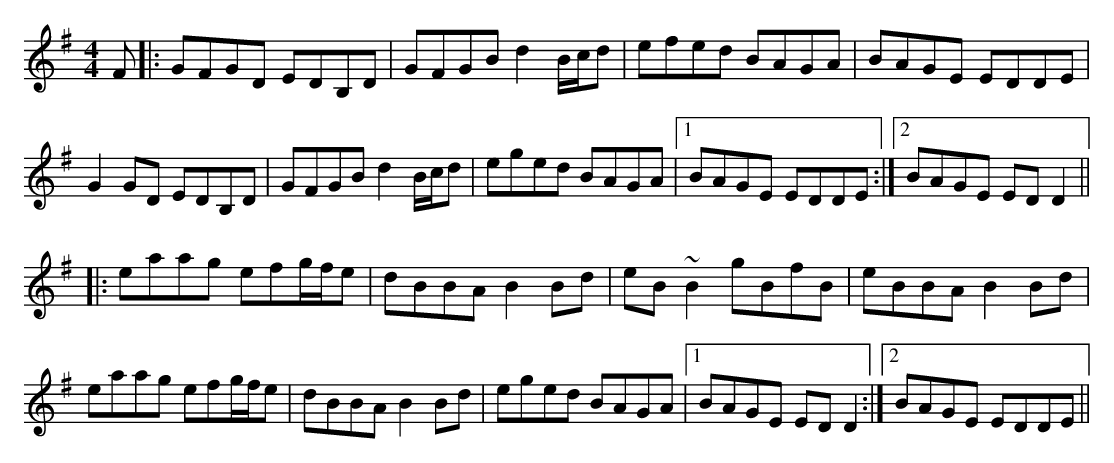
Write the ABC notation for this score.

X:1
M:4/4
K:G
F|:GFGD EDB,D|GFGB d2 B/c/d|efed BAGA|BAGE EDDE|
G2 GD EDB,D|GFGB d2 B/c/d|eged BAGA|1 BAGE EDDE:|2 BAGE ED D2||
|:eaag efg/f/e|dBBA B2 Bd|eB~B2 gBfB|eBBA B2 Bd|
eaag efg/f/e|dBBA B2 Bd|eged BAGA|1 BAGE EDD2:|2 BAGE EDDE||
